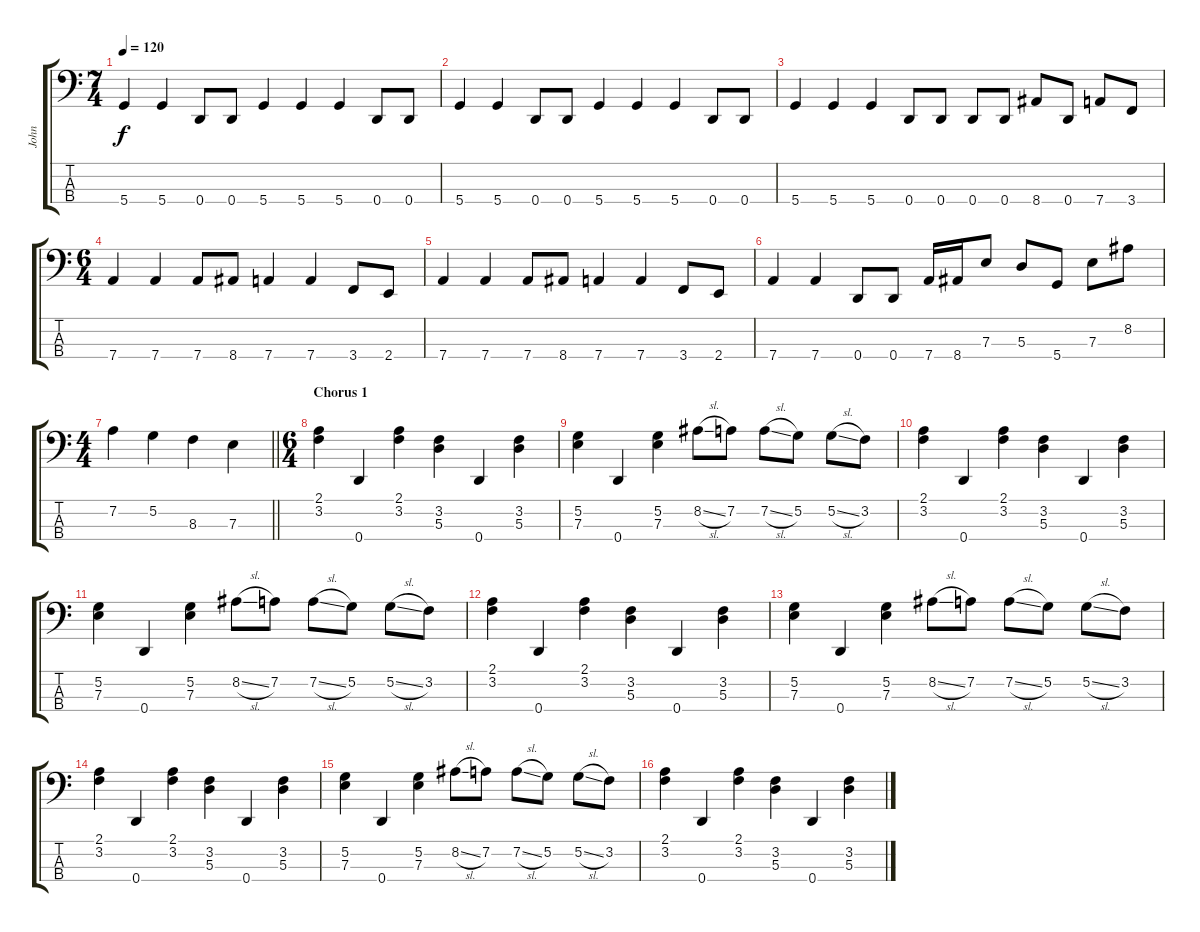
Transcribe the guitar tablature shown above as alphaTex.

\track ("John" "John") {instrument electricbassfinger}
\staff {score tabs}
\tuning (G2 D2 A1 D1) {hide}
\ts (7 4)
\tempo 120
\clef f4
\ks c
5.4.4{dy f} 5.4.4 0.4.8 0.4.8 5.4.4 5.4.4 5.4.4 0.4.8 0.4.8 |
5.4.4 5.4.4 0.4.8 0.4.8 5.4.4 5.4.4 5.4.4 0.4.8 0.4.8 |
5.4.4 5.4.4 5.4.4 0.4.8 0.4.8 0.4.8 0.4.8 8.4.8 0.4.8 7.4.8 3.4.8 |
\ts (6 4)
7.4.4 7.4.4 7.4.8 8.4.8 7.4.4 7.4.4 3.4.8 2.4.8 |
7.4.4 7.4.4 7.4.8 8.4.8 7.4.4 7.4.4 3.4.8 2.4.8 |
7.4.4 7.4.4 0.4.8 0.4.8 7.4.16 8.4.16 7.3.8 5.3.8 5.4.8 7.3.8 8.2.8 |
\ts (4 4)
\barLineRight lightlight
7.2.4 5.2.4 8.3.4 7.3.4 |
\ts (6 4)
\section ("" "Chorus 1")
(2.1 3.2).4 0.4.4 (2.1 3.2).4 (3.2 5.3).4 0.4.4 (3.2 5.3).4 |
(5.2 7.3).4 0.4.4 (5.2 7.3).4 8.2{sl}.8 7.2.8 7.2{sl}.8 5.2.8 5.2{sl}.8 3.2.8 |
(2.1 3.2).4 0.4.4 (2.1 3.2).4 (3.2 5.3).4 0.4.4 (3.2 5.3).4 |
(5.2 7.3).4 0.4.4 (5.2 7.3).4 8.2{sl}.8 7.2.8 7.2{sl}.8 5.2.8 5.2{sl}.8 3.2.8 |
(2.1 3.2).4 0.4.4 (2.1 3.2).4 (3.2 5.3).4 0.4.4 (3.2 5.3).4 |
(5.2 7.3).4 0.4.4 (5.2 7.3).4 8.2{sl}.8 7.2.8 7.2{sl}.8 5.2.8 5.2{sl}.8 3.2.8 |
(2.1 3.2).4 0.4.4 (2.1 3.2).4 (3.2 5.3).4 0.4.4 (3.2 5.3).4 |
(5.2 7.3).4 0.4.4 (5.2 7.3).4 8.2{sl}.8 7.2.8 7.2{sl}.8 5.2.8 5.2{sl}.8 3.2.8 |
(2.1 3.2).4 0.4.4 (2.1 3.2).4 (3.2 5.3).4 0.4.4 (3.2 5.3).4
